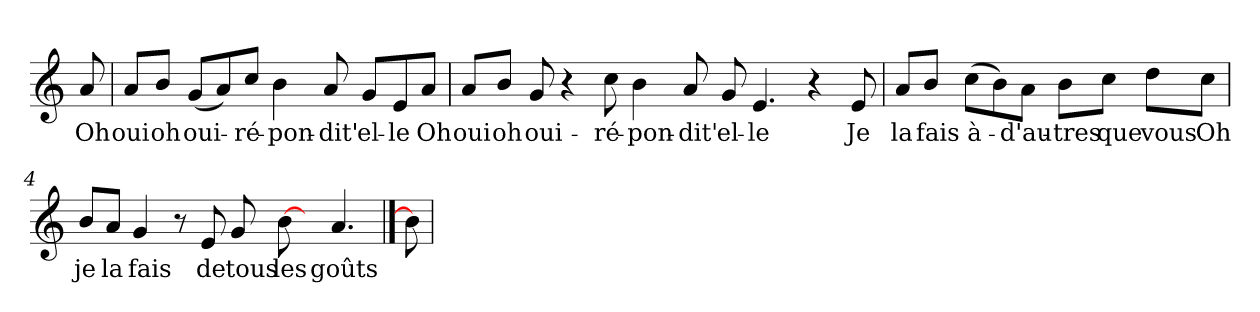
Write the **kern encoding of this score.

**kern	**text
*part1	*part1
*staff1	*staff1
*clefG2	*
*k[]	*
*C:	*
=	=
!	!LO:LY:b
8a/	Oh
=1	=1
!	!LO:LY:b
8a/L	oui
!	!LO:LY:b
8b/J	oh
!	!LO:LY:b
(<8g/L	oui-
8a/)	.
!	!LO:LY:b
8cc/J	-ré-
!	!LO:LY:b
4b\	-pon-
!	!LO:LY:b
8a/	-dit'
!	!LO:LY:b
8g/L	el-
!	!LO:LY:b
8e/	-le
!	!LO:LY:b
8a/J	Oh
=2	=2
!	!LO:LY:b
8a/L	oui
!	!LO:LY:b
8b/J	oh
!	!LO:LY:b
8g/	oui-
4r	.
!	!LO:LY:b
8cc\	-ré-
!	!LO:LY:b
4b\	-pon-
!	!LO:LY:b
8a/	-dit'
!	!LO:LY:b
8g/	el-
!	!LO:LY:b
4.e/	-le
4r	.
!	!LO:LY:b
8e/	Je
!!LO:LB:g=z
=3	=3
!	!LO:LY:b
8a/L	la
!	!LO:LY:b
8b/J	fais
!	!LO:LY:b
(>8cc\L	à-
8b\)	.
!	!LO:LY:b
8a\J	-d'au-
!	!LO:LY:b
8b\L	-tres
!	!LO:LY:b
8cc\J	que
!	!LO:LY:b
8dd\L	vous
!	!LO:LY:b
8cc\J	Oh
=4	=4
!	!LO:LY:b
8b/L	je
!	!LO:LY:b
8a/J	la
!	!LO:LY:b
4g/	fais
8r	.
!	!LO:LY:b
8e/	de
!	!LO:LY:b
8g/	tous
!	!LO:LY:b
[8b\	les
8ryy	.
!	!LO:LY:b
4.a/	goûts
==5	==5
8b\]	.
=	=
*-	*-
